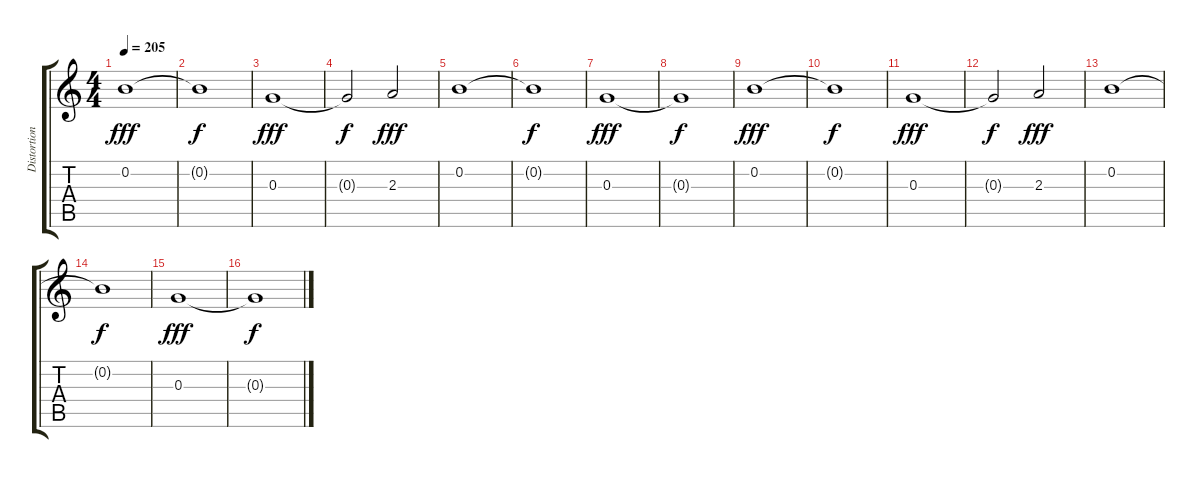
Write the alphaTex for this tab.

\track ("Distortion 303" "Distortion") {instrument synthbass2}
\staff {score tabs}
\tuning (E4 B3 G3 D3 A2 E2) {hide}
\ts (4 4)
\tempo 205
\clef g2
\ks c
0.2.1{dy fff} |
0.2{t}.1{dy f} |
0.3.1{dy fff} |
0.3{t}.2{dy f} 2.3.2{dy fff} |
0.2.1 |
0.2{t}.1{dy f} |
0.3.1{dy fff} |
0.3{t}.1{dy f} |
0.2.1{dy fff} |
0.2{t}.1{dy f} |
0.3.1{dy fff} |
0.3{t}.2{dy f} 2.3.2{dy fff} |
0.2.1 |
0.2{t}.1{dy f} |
0.3.1{dy fff} |
0.3{t}.1{dy f}
